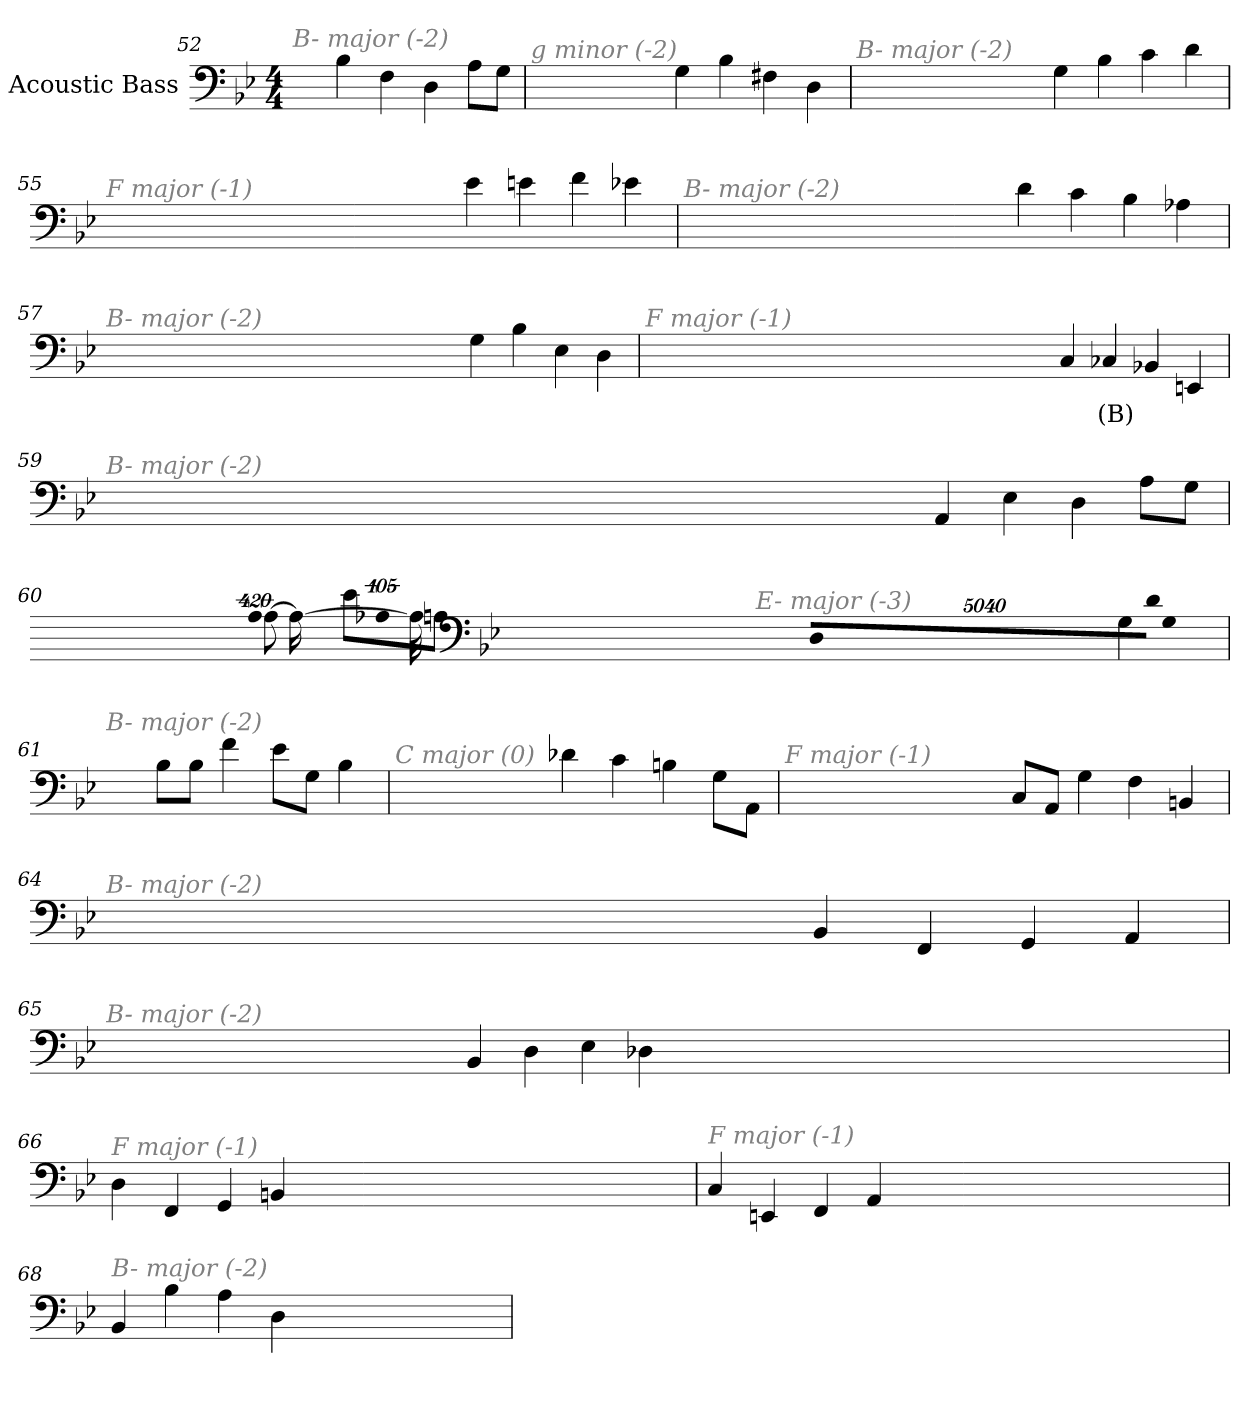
**kern	**text
*part1	*part1
*staff1	*staff1
*I"Acoustic Bass	*
*clefF4	*
*ITrd7c12	*
*k[b-e-]	*
*B-:	*
*M4/4	*
=52	=52
!LO:TX:i:color=#808080:t=B- major (-2)	!
4BB-	.
4FF	.
4DD	.
8AAL	.
8GGJ	.
=53	=53
!LO:TX:i:color=#808080:t=g minor (-2)	!
4GG	.
4BB-	.
4FF#X	.
4DD	.
=54	=54
!LO:TX:i:color=#808080:t=B- major (-2)	!
4GG	.
4BB-	.
4C	.
4D	.
=55	=55
!LO:TX:i:color=#808080:t=F major (-1)	!
4E-	.
4En	.
4F	.
4E-X	.
=56	=56
!LO:TX:i:color=#808080:t=B- major (-2)	!
4D	.
4C	.
4BB-	.
4AA-X	.
=57	=57
!LO:TX:i:color=#808080:t=B- major (-2)	!
4GG	.
4BB-	.
4EE-	.
4DD	.
=58	=58
!LO:TX:i:color=#808080:t=F major (-1)	!
4CC	.
4CC-Xi	(B)
4BBB-X	.
4EEEn	.
=59	=59
!LO:TX:i:color=#808080:t=B- major (-2)	!
4AAA	.
4EE-	.
4DD	.
8AAL	.
8GGJ	.
=60	=60
!LO:TX:i:color=#808080:t=E- major (-3)	!
4GG	.
!LO:N:vis=8	!
40320%3347DL	.
!LO:N:vis=8	!
40320%3347GG	.
!LO:N:vis=8	!
40320%3347DDJ	.
!LO:N:vis=1024	!
[13440%13AA-X	.
8AA-_	.
16AA-_	.
32AA-_	.
!LO:N:vis=1024%31	!
13440%407AA-]	.
8E-L	.
8AAnJ	.
=61	=61
!LO:TX:i:color=#808080:t=B- major (-2)	!
8BB-L	.
8BB-J	.
4F	.
8E-L	.
8GGJ	.
4BB-	.
=62	=62
!LO:TX:i:color=#808080:t=C major (0)	!
4D-X	.
4C	.
4BBn	.
8GGL	.
8AAAJ	.
=63	=63
!LO:TX:i:color=#808080:t=F major (-1)	!
8CCL	.
8AAAJ	.
4GG	.
4FF	.
4BBBn	.
=64	=64
!LO:TX:i:color=#808080:t=B- major (-2)	!
4BBB-	.
4FFF	.
4GGG	.
4AAA	.
=65	=65
!LO:TX:i:color=#808080:t=B- major (-2)	!
4BBB-	.
4DD	.
4EE-	.
4DD-X	.
=66	=66
!LO:TX:i:color=#808080:t=F major (-1)	!
4DD	.
4FFF	.
4GGG	.
4BBBn	.
=67	=67
!LO:TX:i:color=#808080:t=F major (-1)	!
4CC	.
4EEEn	.
4FFF	.
4AAA	.
=68	=68
!LO:TX:i:color=#808080:t=B- major (-2)	!
4BBB-	.
4BB-	.
4AA	.
4DD	.
=	=
*-	*-
